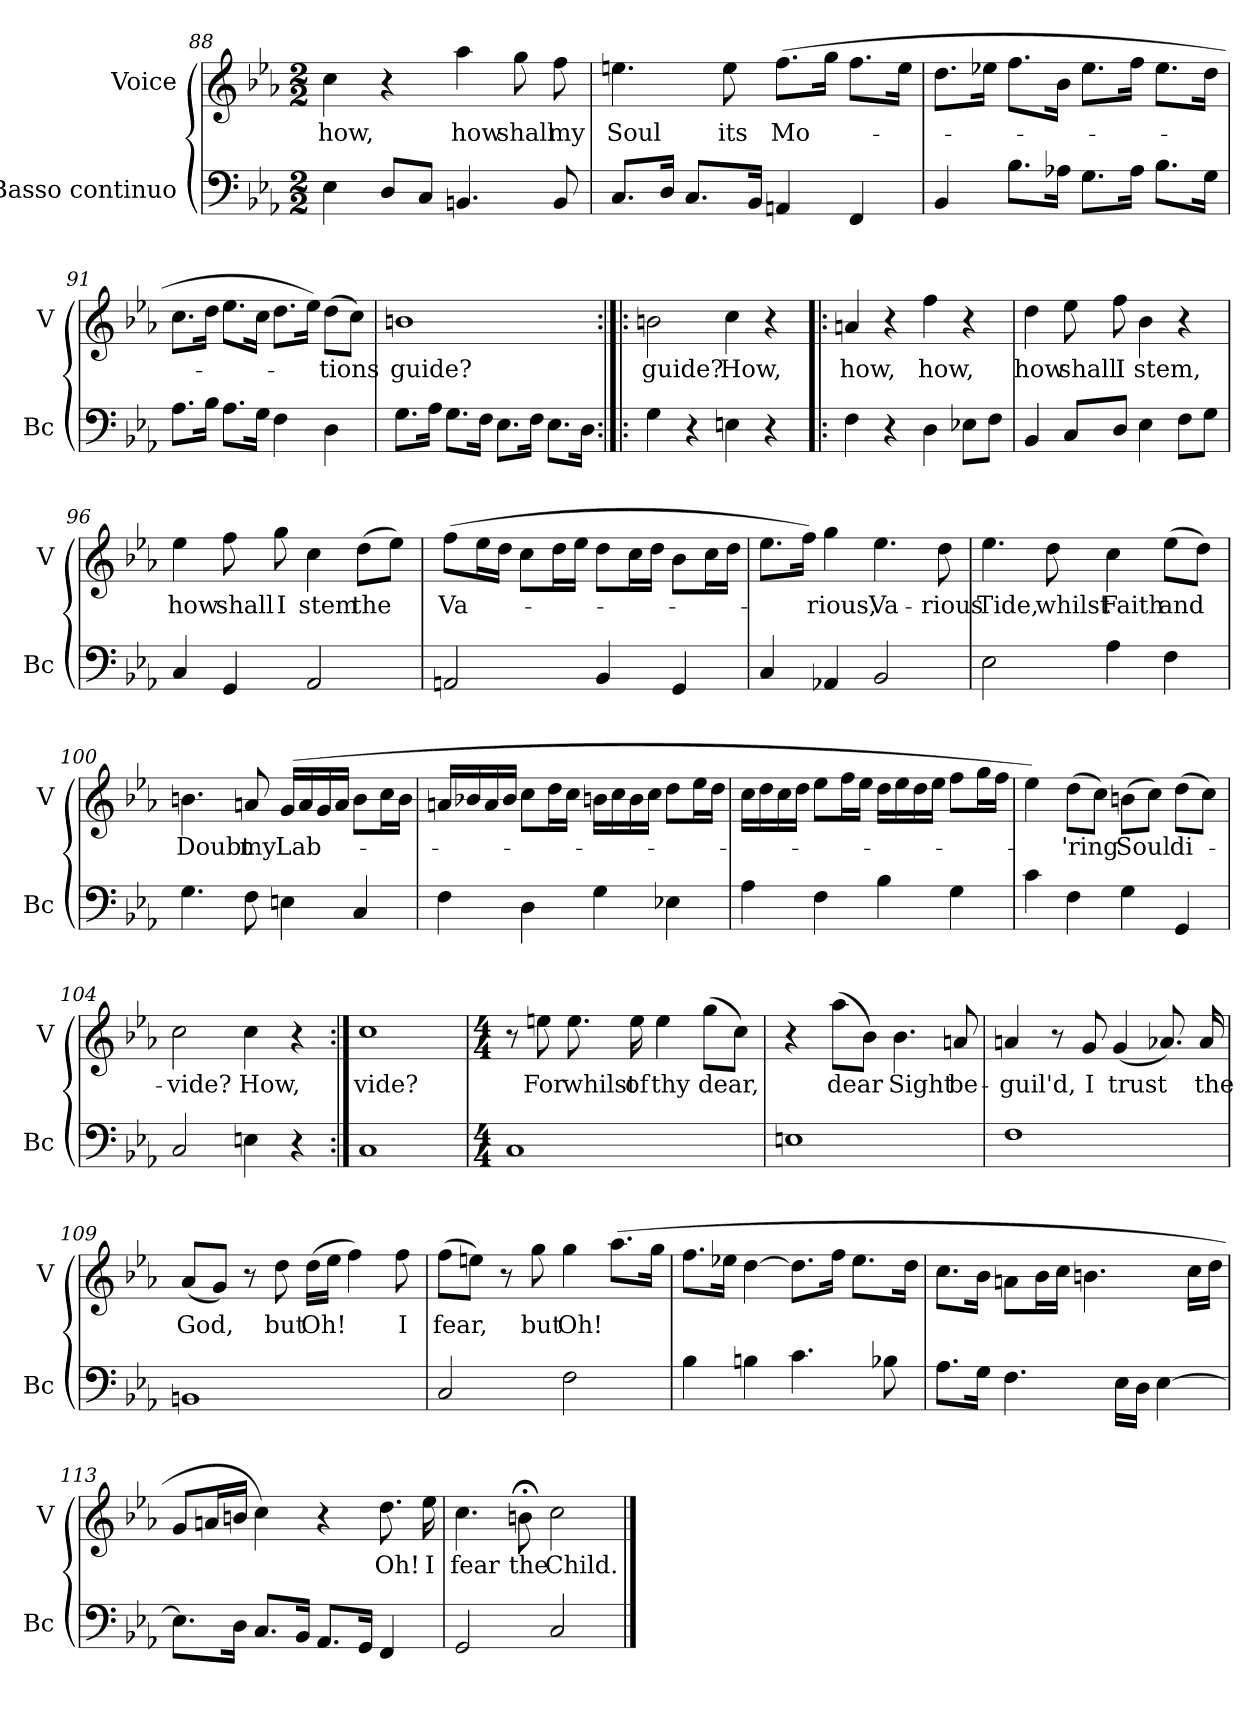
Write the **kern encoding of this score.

**kern	**kern	**text
*part2	*part1	*part1
*staff2	*staff1	*staff1
*I"Basso continuo	*I"Voice	*
*I'Bc	*I'V	*
!!LO:LB:g=z
*clefF4	*clefG2	*
*k[b-e-a-]	*k[b-e-a-]	*
*M2/2	*M2/2	*
=88	=88	=88
4E-\	4cc\	how,
8D/L	4r	.
8C/J	.	.
4.BBn/	4aa-\	how
.	8gg\	shall
8BB/	8ff\	my
=89	=89	=89
8.C/L	4.een\	Soul
16D/Jk	.	.
8.C/L	.	.
.	8ee\	its
16BB-/Jk	.	.
4AAn/	(8.ff\L	Mo-
.	16gg\Jk	.
4FF/	8.ff\L	.
.	16ee\Jk	.
=90	=90	=90
4BB-/	8.dd\L	.
.	16ee-X\Jk	.
8.B-\L	8.ff\L	.
16A-X\Jk	16b-\Jk	.
8.G\L	8.ee-\L	.
16A-\Jk	16ff\Jk	.
8.B-\L	8.ee-\L	.
16G\Jk	16dd\Jk	.
!!LO:LB:g=z
=91	=91	=91
8.A-\L	8.cc\L	.
16B-\Jk	16dd\Jk	.
8.A-\L	8.ee-\L	.
16G\Jk	16cc\Jk	.
4F\	8.dd\L	.
.	16ee-\Jk)	.
4D\	(8dd\L	-tions
.	8cc\J)	.
=92	=92	=92
8.G\L	1bn\	guide?
16A-\Jk	.	.
8.G\L	.	.
16F\Jk	.	.
8.E-\L	.	.
16F\Jk	.	.
8.E-\L	.	.
16D\Jk	.	.
=93:|!|:	=93:|!|:	=93:|!|:
4G\	2bn\	guide?
4r	.	.
4En\	4cc\	How,
4r	4r	.
!!LO:LB:g=z
=94!|:	=94!|:	=94!|:
4F\	4an/	how,
4r	4r	.
4D\	4ff\	how,
8E-X\L	4r	.
8F\J	.	.
=95	=95	=95
4BB-/	4dd\	how
8C/L	8ee-\	shall
8D/J	8ff\	I
4E-\	4b-\	stem,
8F\L	4r	.
8G\J	.	.
=96	=96	=96
4C/	4ee-\	how
4GG/	8ff\	shall
.	8gg\	I
2AA-/	4cc\	stem
.	(8dd\L	the
.	8ee-\J)	.
!!LO:LB:g=z
=97	=97	=97
2AAn/	(8ff\L	Va-
.	16ee-\L	.
.	16dd\JJ	.
.	8cc\L	.
.	16dd\L	.
.	16ee-\JJ	.
4BB-/	8dd\L	.
.	16cc\L	.
.	16dd\JJ	.
4GG/	8b-\L	.
.	16cc\L	.
.	16dd\JJ	.
=98	=98	=98
4C/	8.ee-\L	.
.	16ff\Jk)	.
4AA-X/	4gg\	-rious,
2BB-/	4.ee-\	Va-
.	8dd\	-rious
=99	=99	=99
2E-\	4.ee-\	Tide,
.	8dd\	whilst
4A-\	4cc\	Faith
4F\	(8ee-\L	and
.	8dd\J)	.
!!LO:PB:g=z
=100	=100	=100
4.G\	4.bn\	Doubt
8F\	8an/	my
4En\	(16g/LL	Lab-
.	16a/	.
.	16g/	.
.	16a/JJ	.
4C/	8b\L	.
.	16cc\L	.
.	16b\JJ	.
=101	=101	=101
4F\	16an/LL	.
.	16b-X/	.
.	16a/	.
.	16b-/JJ	.
4D\	8cc\L	.
.	16dd\L	.
.	16cc\JJ	.
4G\	16bn\LL	.
.	16cc\	.
.	16b\	.
.	16cc\JJ	.
4E-X\	8dd\L	.
.	16ee-\L	.
.	16dd\JJ	.
=102	=102	=102
4A-\	16cc\LL	.
.	16dd\	.
.	16cc\	.
.	16dd\JJ	.
4F\	8ee-\L	.
.	16ff\L	.
.	16ee-\JJ	.
4B-\	16dd\LL	.
.	16ee-\	.
.	16dd\	.
.	16ee-\JJ	.
4G\	8ff\L	.
.	16gg\L	.
.	16ff\JJ	.
!!LO:LB:g=z
=103	=103	=103
4c\	4ee-\)	.
4F\	(8dd\L	-'ring
.	8cc\J)	.
4G\	(8bn\L	Soul
.	8cc\J)	.
4GG/	(8dd\L	di-
.	8cc\J)	.
=104	=104	=104
2C/	2cc\	-vide?
4En\	4cc\	How,
4r	4r	.
=105:|!	=105:|!	=105:|!
1C/	1cc\	-vide?
!!LO:LB:g=z
=106	=106	=106
*M4/4	*M4/4	*
1C/	8r	.
.	8een\	For
.	8.ee\	whilst
.	16ee\	of
.	4ee\	thy
.	(8gg\L	dear,
.	8cc\J)	.
=107	=107	=107
1En\	4r	.
.	(8aa-\L	dear
.	8b-\J)	.
.	4.b-\	Sight
.	8an/	be-
=108	=108	=108
1F\	4an/	-guil'd,
.	8r	.
.	8g/	I
.	(4g/	trust
.	8.a-X/)	.
.	16a-/	the
!!LO:LB:g=z
=109	=109	=109
1BBn/	(8a-/L	God,
.	8g/J)	.
.	8r	.
.	8dd\	but
.	(16dd\LL	Oh!
.	16ee-\JJ	.
.	4ff\)	.
.	8ff\	I
=110	=110	=110
2C/	(8ff\L	fear,
.	8een\J)	.
.	8r	.
.	8gg\	but
2F\	4gg\	Oh!
.	(8.aa-\L	.
.	16gg\Jk	.
=111	=111	=111
4B-\	8.ff\L	.
.	16ee-X\Jk	.
4Bn\	[4dd\	.
4.c\	8.dd\L]	.
.	16ff\Jk	.
.	8.ee-\L	.
8B-X\	.	.
.	16dd\Jk	.
=112	=112	=112
8.A-\L	8.cc\L	.
16G\Jk	16b-\Jk	.
4.F\	8an\L	.
.	16b-\L	.
.	16cc\JJ	.
.	4.bn\	.
16E-\LL	.	.
16D\JJ	.	.
[4E-\	.	.
.	16cc\LL	.
.	16dd\JJ	.
!!LO:LB:g=z
=113	=113	=113
8.E-\L]	8g/L	.
.	16an/L	.
16D\Jk	16bn/JJ	.
8.C/L	4cc\)	.
16BB-/Jk	.	.
8.AA-/L	4r	.
16GG/Jk	.	.
4FF/	8.dd\	Oh!
.	16ee-\	I
=114	=114	=114
2GG/	4.cc\	fear
.	8bn;<\	the
2C/	2cc\	Child.
==	==	==
*-	*-	*-
